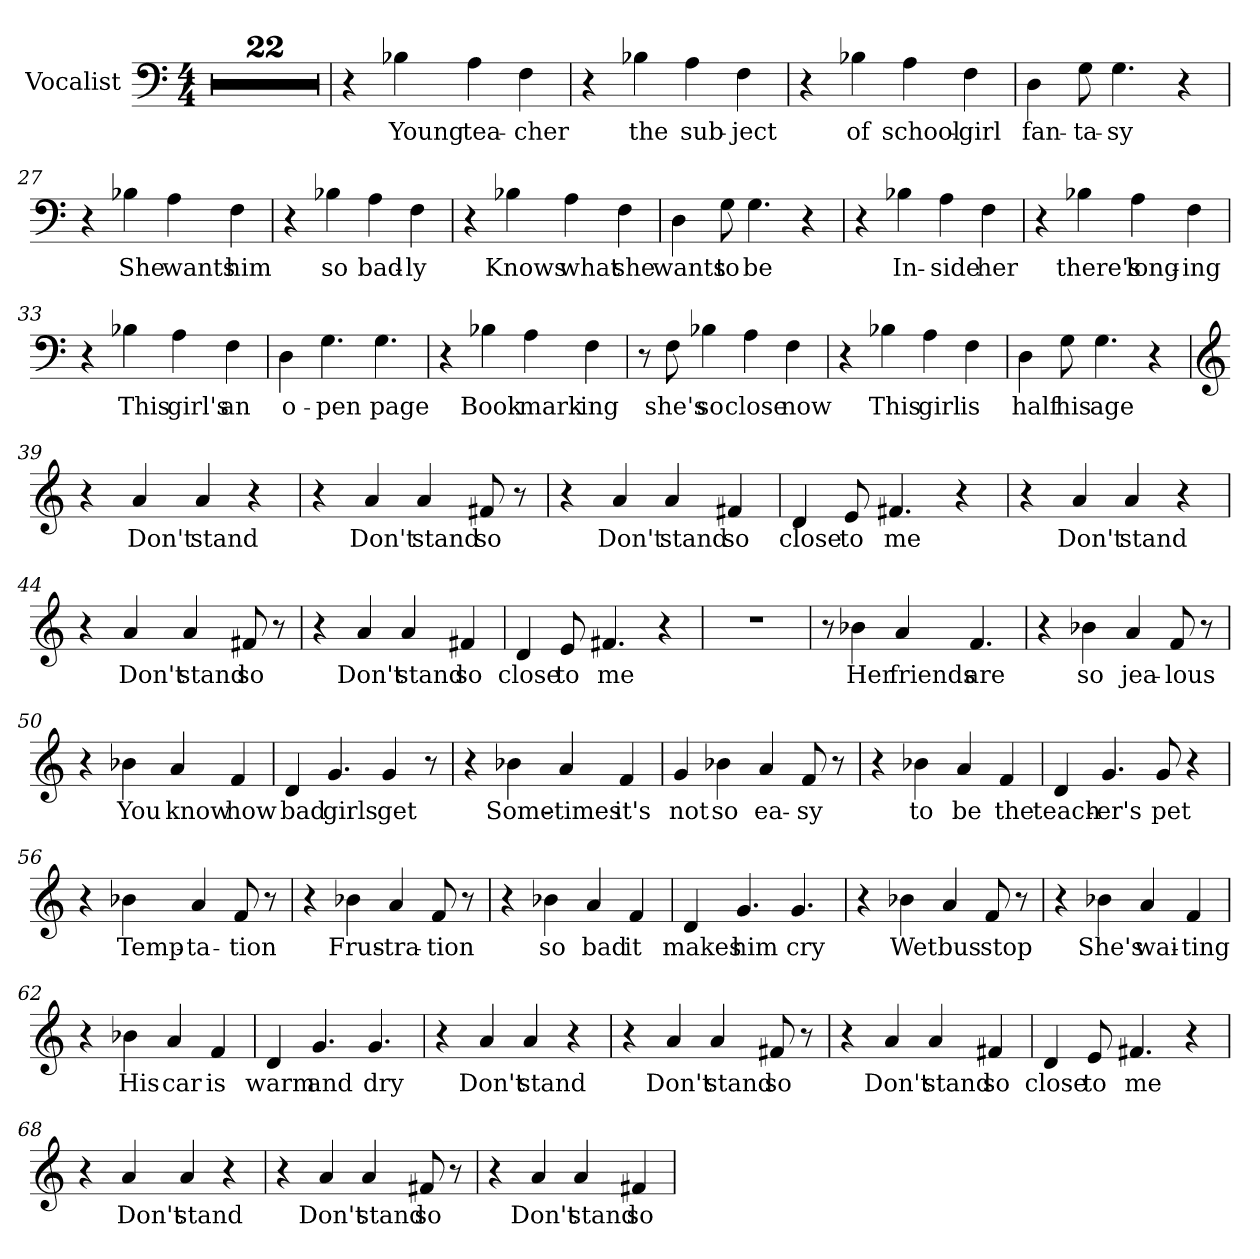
**kern	**text
*part1	*part1
*staff1	*staff1
*I"Vocalist	*
*clefF4	*
*M4/4	*
=1	=1
1r	.
=2	=2
1r	.
=3	=3
1r	.
=4	=4
1r	.
=5	=5
1r	.
=6	=6
1r	.
=7	=7
1r	.
=8	=8
1r	.
=9	=9
1r	.
=10	=10
1r	.
=11	=11
1r	.
=12	=12
1r	.
=13	=13
1r	.
=14	=14
1r	.
=15	=15
1r	.
=16	=16
1r	.
=17	=17
1r	.
=18	=18
1r	.
=19	=19
1r	.
=20	=20
1r	.
=21	=21
1r	.
=22	=22
1r	.
=23	=23
4r	.
4B-X	Young
4A	tea-
4F	-cher
=24	=24
4r	.
4B-X	the
4A	sub-
4F	-ject
=25	=25
4r	.
4B-X	of
4A	school-
4F	-girl
=26	=26
4D	fan-
8G	-ta-
4.G	-sy
4r	.
=27	=27
4r	.
4B-X	She
4A	wants
4F	him
=28	=28
4r	.
4B-X	so
4A	bad-
4F	-ly
=29	=29
4r	.
4B-X	Knows
4A	what
4F	she
=30	=30
4D	wants
8G	to
4.G	be
4r	.
=31	=31
4r	.
4B-X	In-
4A	-side
4F	her
=32	=32
4r	.
4B-X	there's
4A	long-
4F	-ing
=33	=33
4r	.
4B-X	This
4A	girl's
4F	an
=34	=34
4D	o-
4.G	-pen
4.G	page
=35	=35
4r	.
4B-X	Book
4A	mark-
4F	-ing
=36	=36
8r	.
8F	she's
4B-X	so
4A	close
4F	now
=37	=37
4r	.
4B-X	This
4A	girl
4F	is
=38	=38
4D	half
8G	his
4.G	age
4r	.
=39	=39
*clefG2	*
4r	.
4a	Don't
4a	stand
4r	.
=40	=40
4r	.
4a	Don't
4a	stand
8f#X	so
8r	.
=41	=41
4r	.
4a	Don't
4a	stand
4f#X	so
=42	=42
4d	close
8e	to
4.f#X	me
4r	.
=43	=43
4r	.
4a	Don't
4a	stand
4r	.
=44	=44
4r	.
4a	Don't
4a	stand
8f#X	so
8r	.
=45	=45
4r	.
4a	Don't
4a	stand
4f#X	so
=46	=46
4d	close
8e	to
4.f#X	me
4r	.
=47	=47
1r	.
=48	=48
8r	.
4b-X	Her
4a	friends
4.f	are
=49	=49
4r	.
4b-X	so
4a	jea-
8f	-lous
8r	.
=50	=50
4r	.
4b-X	You
4a	know
4f	how
=51	=51
4d	bad
4.g	girls
4g	get
8r	.
=52	=52
4r	.
4b-X	Some-
4a	-times
4f	it's
=53	=53
4g	not
4b-X	so
4a	ea-
8f	-sy
8r	.
=54	=54
4r	.
4b-X	to
4a	be
4f	the
=55	=55
4d	teach-
4.g	-er's
8g	pet
4r	.
=56	=56
4r	.
4b-X	Temp-
4a	-ta-
8f	-tion
8r	.
=57	=57
4r	.
4b-X	Frus-
4a	-tra-
8f	-tion
8r	.
=58	=58
4r	.
4b-X	so
4a	bad
4f	it
=59	=59
4d	makes
4.g	him
4.g	cry
=60	=60
4r	.
4b-X	Wet
4a	bus
8f	stop
8r	.
=61	=61
4r	.
4b-X	She's
4a	wai-
4f	-ting
=62	=62
4r	.
4b-X	His
4a	car
4f	is
=63	=63
4d	warm
4.g	and
4.g	dry
=64	=64
4r	.
4a	Don't
4a	stand
4r	.
=65	=65
4r	.
4a	Don't
4a	stand
8f#X	so
8r	.
=66	=66
4r	.
4a	Don't
4a	stand
4f#X	so
=67	=67
4d	close
8e	to
4.f#X	me
4r	.
=68	=68
4r	.
4a	Don't
4a	stand
4r	.
=69	=69
4r	.
4a	Don't
4a	stand
8f#X	so
8r	.
=70	=70
4r	.
4a	Don't
4a	stand
4f#X	so
=	=
*-	*-
